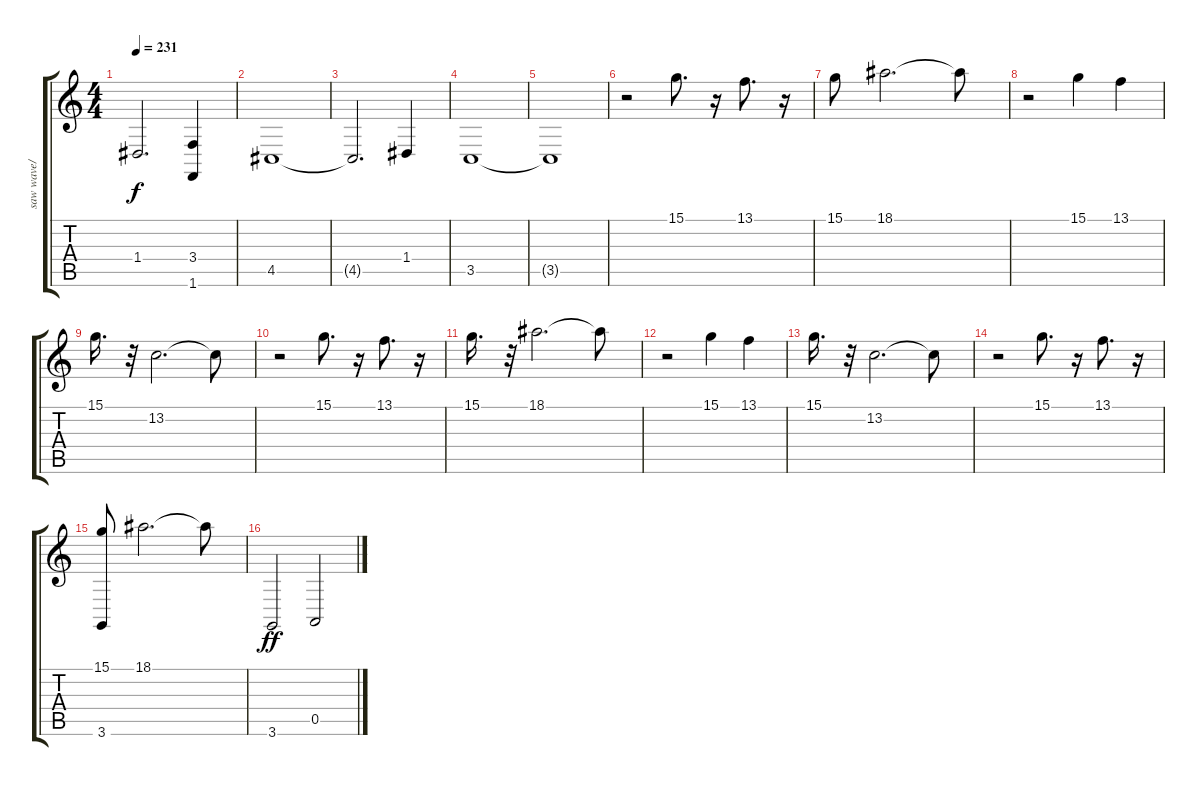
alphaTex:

\track ("saw wave/ dist. guit" "saw wave/ ") {instrument lead2sawtooth}
\staff {score tabs}
\tuning (E4 B3 G3 D3 A2 E2) {hide}
\ts (4 4)
\tempo 231
\clef g2
\ks c
1.4{t}.2{d dy f} (3.4 1.6).4 |
4.5.1 |
4.5{t}.2{d} 1.4.4 |
3.5.1 |
3.5{t}.1 |
r.2 15.1.8{d} r.16 13.1.8{d} r.16 |
15.1.8 18.1.2{d} 18.1{t}.8 |
r.2 15.1.4 13.1.4 |
15.1.16{d} r.32 13.2.2{d} 13.2{t}.8 |
r.2 15.1.8{d} r.16 13.1.8{d} r.16 |
15.1.16{d} r.32 18.1.2{d} 18.1{t}.8 |
r.2 15.1.4 13.1.4 |
15.1.16{d} r.32 13.2.2{d} 13.2{t}.8 |
r.2 15.1.8{d} r.16 13.1.8{d} r.16 |
(15.1 3.6).8 18.1.2{d} 18.1{t}.8 |
3.6.2{dy ff} 0.5.2
